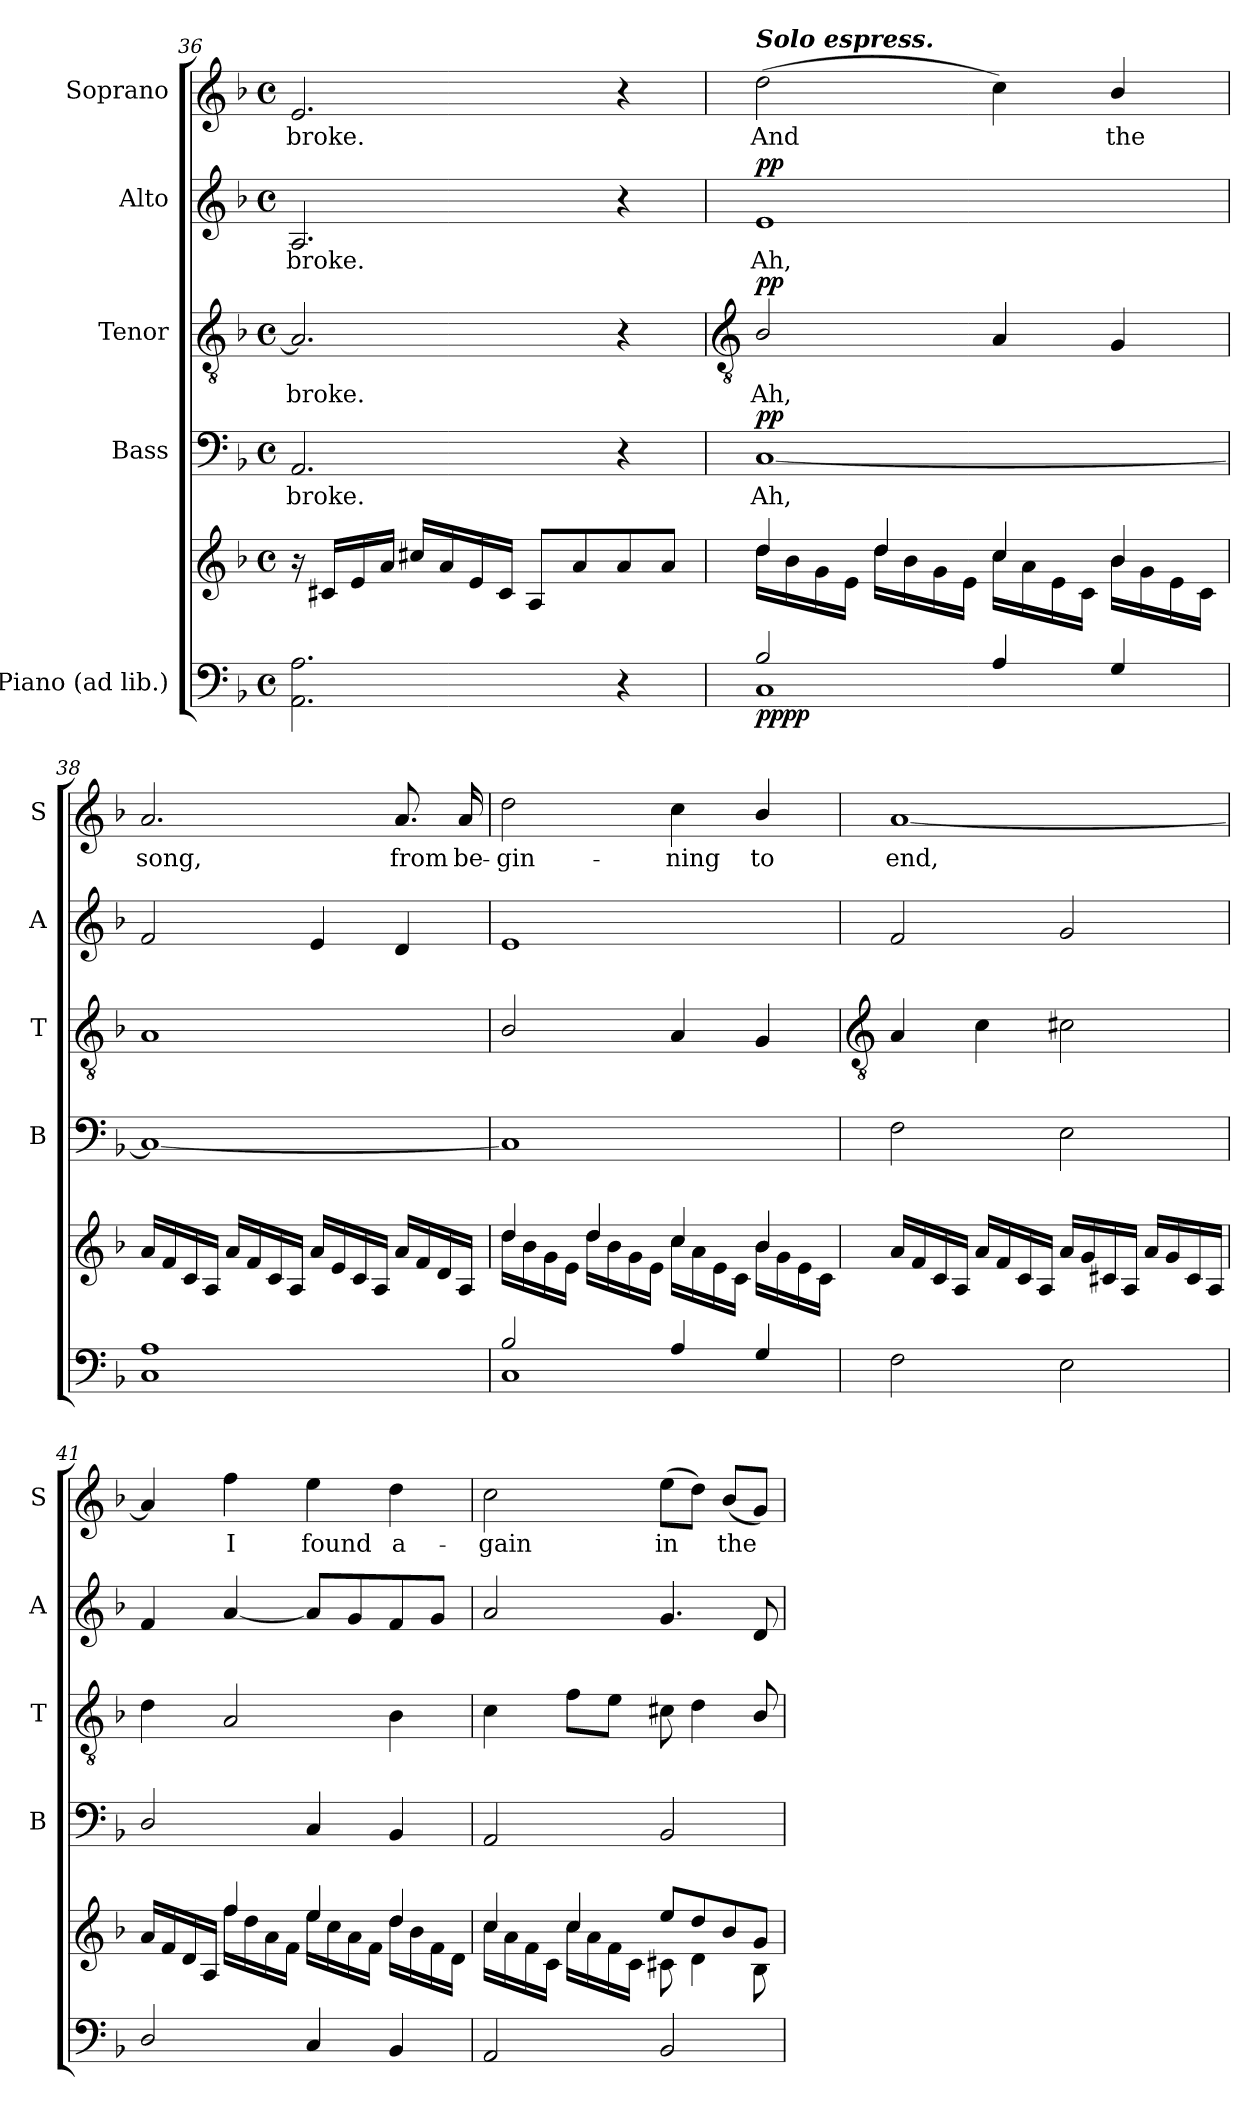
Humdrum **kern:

**kern	**kern	**dynam	**kern	**text	**dynam	**kern	**text	**dynam	**kern	**text	**dynam	**kern	**text
*part5	*part5	*part5	*part4	*part4	*part4	*part3	*part3	*part3	*part2	*part2	*part2	*part1	*part1
*staff6	*staff5	*staff5/6	*staff4	*staff4	*staff4	*staff3	*staff3	*staff3	*staff2	*staff2	*staff2	*staff1	*staff1
*I"Piano (ad lib.)	*	*	*I"Bass	*	*	*I"Tenor	*	*	*I"Alto	*	*	*I"Soprano	*
*	*	*	*I'B	*	*	*I'T	*	*	*I'A	*	*	*I'S	*
*clefF4	*clefG2	*	*clefF4	*	*	*clefGv2	*	*	*clefG2	*	*	*clefG2	*
*k[b-]	*k[b-]	*	*k[b-]	*	*	*k[b-]	*	*	*k[b-]	*	*	*k[b-]	*
*F:	*F:	*	*F:	*	*	*F:	*	*	*F:	*	*	*F:	*
*M4/4	*M4/4	*	*M4/4	*	*	*M4/4	*	*	*M4/4	*	*	*M4/4	*
*met(c)	*met(c)	*	*met(c)	*	*	*met(c)	*	*	*met(c)	*	*	*met(c)	*
=36	=36	=36	=36	=36	=36	=36	=36	=36	=36	=36	=36	=36	=36
!	!	!	!	!LO:LY:b	!	!	!LO:LY:b	!	!	!LO:LY:b	!	!	!LO:LY:b
2.AA 2.A	16r	.	2.AA	-broke.	.	2.A]	-broke.	.	2.A	broke.	.	2.e	broke.
.	16c#XLL	.	.	.	.	.	.	.	.	.	.	.	.
.	16e	.	.	.	.	.	.	.	.	.	.	.	.
.	16aJJ	.	.	.	.	.	.	.	.	.	.	.	.
.	16cc#XLL	.	.	.	.	.	.	.	.	.	.	.	.
.	16a	.	.	.	.	.	.	.	.	.	.	.	.
.	16e	.	.	.	.	.	.	.	.	.	.	.	.
.	16c#JJ	.	.	.	.	.	.	.	.	.	.	.	.
.	8AL	.	.	.	.	.	.	.	.	.	.	.	.
.	8a	.	.	.	.	.	.	.	.	.	.	.	.
4r	8a	.	4r	.	.	4r	.	.	4r	.	.	4r	.
.	8aJ	.	.	.	.	.	.	.	.	.	.	.	.
!!LO:LB:g=z
=37	=37	=37	=37	=37	=37	=37	=37	=37	=37	=37	=37	=37	=37
*	*	*	*	*	*	*clefGv2	*	*	*	*	*	*	*
*^	*^	*	*	*	*	*	*	*	*	*	*	*	*
!	!	!	!	!	!	!	!	!	!	!	!	!	!	!LO:TX:a:Bi:t=Solo espress.	!
!	!	!	!	!LO:DY:b=2	!	!LO:LY:b	!	!	!LO:LY:b	!	!	!LO:LY:b	!	!	!LO:LY:b
!	!	!	!	!LO:DY:n=1:b=2	!	!	!LO:DY:b	!	!	!LO:DY:b	!	!	!LO:DY:b	!	!
2B-/	1C\	4dd/	16dd\LL	pp pp	[1C	Ah,	pp	2B-/	Ah,	pp	1e	Ah,	pp	(>2dd	And
.	.	.	16b-\	.	.	.	.	.	.	.	.	.	.	.	.
.	.	.	16g\	.	.	.	.	.	.	.	.	.	.	.	.
.	.	.	16e\JJ	.	.	.	.	.	.	.	.	.	.	.	.
.	.	4dd/	16dd\LL	.	.	.	.	.	.	.	.	.	.	.	.
.	.	.	16b-\	.	.	.	.	.	.	.	.	.	.	.	.
.	.	.	16g\	.	.	.	.	.	.	.	.	.	.	.	.
.	.	.	16e\JJ	.	.	.	.	.	.	.	.	.	.	.	.
4A/	.	4cc/	16cc\LL	.	.	.	.	4A	.	.	.	.	.	4cc)	.
.	.	.	16a\	.	.	.	.	.	.	.	.	.	.	.	.
.	.	.	16e\	.	.	.	.	.	.	.	.	.	.	.	.
.	.	.	16c\JJ	.	.	.	.	.	.	.	.	.	.	.	.
!	!	!	!	!	!	!	!	!	!	!	!	!	!	!	!LO:LY:b
4G/	.	4b-/	16b-\LL	.	.	.	.	4G	.	.	.	.	.	4b-/	the
.	.	.	16g\	.	.	.	.	.	.	.	.	.	.	.	.
.	.	.	16e\	.	.	.	.	.	.	.	.	.	.	.	.
.	.	.	16c\JJ	.	.	.	.	.	.	.	.	.	.	.	.
=38	=38	=38	=38	=38	=38	=38	=38	=38	=38	=38	=38	=38	=38	=38	=38
!	!	!	!	!	!	!	!	!	!	!	!	!	!	!	!LO:LY:b
1A/	1C\	16a/LL	1ryy	.	1C_	.	.	1A	.	.	2f	.	.	2.a	song,
.	.	16f/	.	.	.	.	.	.	.	.	.	.	.	.	.
.	.	16c/	.	.	.	.	.	.	.	.	.	.	.	.	.
.	.	16A/JJ	.	.	.	.	.	.	.	.	.	.	.	.	.
.	.	16a/LL	.	.	.	.	.	.	.	.	.	.	.	.	.
.	.	16f/	.	.	.	.	.	.	.	.	.	.	.	.	.
.	.	16c/	.	.	.	.	.	.	.	.	.	.	.	.	.
.	.	16A/JJ	.	.	.	.	.	.	.	.	.	.	.	.	.
.	.	16a/LL	.	.	.	.	.	.	.	.	4e	.	.	.	.
.	.	16e/	.	.	.	.	.	.	.	.	.	.	.	.	.
.	.	16c/	.	.	.	.	.	.	.	.	.	.	.	.	.
.	.	16A/JJ	.	.	.	.	.	.	.	.	.	.	.	.	.
!	!	!	!	!	!	!	!	!	!	!	!	!	!	!	!LO:LY:b
.	.	16a/LL	.	.	.	.	.	.	.	.	4d	.	.	8.a	from
.	.	16f/	.	.	.	.	.	.	.	.	.	.	.	.	.
.	.	16d/	.	.	.	.	.	.	.	.	.	.	.	.	.
!	!	!	!	!	!	!	!	!	!	!	!	!	!	!	!LO:LY:b
.	.	16A/JJ	.	.	.	.	.	.	.	.	.	.	.	16a	be-
=39	=39	=39	=39	=39	=39	=39	=39	=39	=39	=39	=39	=39	=39	=39	=39
!	!	!	!	!	!	!	!	!	!	!	!	!	!	!	!LO:LY:b
2B-/	1C\	4dd/	16dd\LL	.	1C]	.	.	2B-/	.	.	1e	.	.	2dd	-gin-
.	.	.	16b-\	.	.	.	.	.	.	.	.	.	.	.	.
.	.	.	16g\	.	.	.	.	.	.	.	.	.	.	.	.
.	.	.	16e\JJ	.	.	.	.	.	.	.	.	.	.	.	.
.	.	4dd/	16dd\LL	.	.	.	.	.	.	.	.	.	.	.	.
.	.	.	16b-\	.	.	.	.	.	.	.	.	.	.	.	.
.	.	.	16g\	.	.	.	.	.	.	.	.	.	.	.	.
.	.	.	16e\JJ	.	.	.	.	.	.	.	.	.	.	.	.
!	!	!	!	!	!	!	!	!	!	!	!	!	!	!	!LO:LY:b
4A/	.	4cc/	16cc\LL	.	.	.	.	4A	.	.	.	.	.	4cc	-ning
.	.	.	16a\	.	.	.	.	.	.	.	.	.	.	.	.
.	.	.	16e\	.	.	.	.	.	.	.	.	.	.	.	.
.	.	.	16c\JJ	.	.	.	.	.	.	.	.	.	.	.	.
!	!	!	!	!	!	!	!	!	!	!	!	!	!	!	!LO:LY:b
4G/	.	4b-/	16b-\LL	.	.	.	.	4G	.	.	.	.	.	4b-/	to
.	.	.	16g\	.	.	.	.	.	.	.	.	.	.	.	.
.	.	.	16e\	.	.	.	.	.	.	.	.	.	.	.	.
.	.	.	16c\JJ	.	.	.	.	.	.	.	.	.	.	.	.
*v	*v	*	*	*	*	*	*	*	*	*	*	*	*	*	*
!!LO:LB:g=z
=40	=40	=40	=40	=40	=40	=40	=40	=40	=40	=40	=40	=40	=40	=40
*	*	*	*	*	*	*	*clefGv2	*	*	*	*	*	*	*
!	!	!	!	!	!	!	!	!	!	!	!	!	!	!LO:LY:b
2F	16a/LL	1ryy	.	2F	.	.	4A	.	.	2f	.	.	[1a	end,
.	16f/	.	.	.	.	.	.	.	.	.	.	.	.	.
.	16c/	.	.	.	.	.	.	.	.	.	.	.	.	.
.	16A/JJ	.	.	.	.	.	.	.	.	.	.	.	.	.
.	16a/LL	.	.	.	.	.	4c	.	.	.	.	.	.	.
.	16f/	.	.	.	.	.	.	.	.	.	.	.	.	.
.	16c/	.	.	.	.	.	.	.	.	.	.	.	.	.
.	16A/JJ	.	.	.	.	.	.	.	.	.	.	.	.	.
2E	16a/LL	.	.	2E	.	.	2c#X	.	.	2g	.	.	.	.
.	16g/	.	.	.	.	.	.	.	.	.	.	.	.	.
.	16c#X/	.	.	.	.	.	.	.	.	.	.	.	.	.
.	16A/JJ	.	.	.	.	.	.	.	.	.	.	.	.	.
.	16a/LL	.	.	.	.	.	.	.	.	.	.	.	.	.
.	16g/	.	.	.	.	.	.	.	.	.	.	.	.	.
.	16c#/	.	.	.	.	.	.	.	.	.	.	.	.	.
.	16A/JJ	.	.	.	.	.	.	.	.	.	.	.	.	.
=41	=41	=41	=41	=41	=41	=41	=41	=41	=41	=41	=41	=41	=41	=41
2D/	16a/LL	4ryy	.	2D/	.	.	4d	.	.	4f	.	.	4a]	.
.	16f/	.	.	.	.	.	.	.	.	.	.	.	.	.
.	16d/	.	.	.	.	.	.	.	.	.	.	.	.	.
.	16A/JJ	.	.	.	.	.	.	.	.	.	.	.	.	.
!	!	!	!	!	!	!	!	!	!	!	!	!	!	!LO:LY:b
.	4ff/	16ff\LL	.	.	.	.	2A	.	.	[4a	.	.	4ff	I
.	.	16dd\	.	.	.	.	.	.	.	.	.	.	.	.
.	.	16a\	.	.	.	.	.	.	.	.	.	.	.	.
.	.	16f\JJ	.	.	.	.	.	.	.	.	.	.	.	.
!	!	!	!	!	!	!	!	!	!	!	!	!	!	!LO:LY:b
4C	4ee/	16ee\LL	.	4C	.	.	.	.	.	8aL]	.	.	4ee	found
.	.	16cc\	.	.	.	.	.	.	.	.	.	.	.	.
.	.	16a\	.	.	.	.	.	.	.	8g	.	.	.	.
.	.	16f\JJ	.	.	.	.	.	.	.	.	.	.	.	.
!	!	!	!	!	!	!	!	!	!	!	!	!	!	!LO:LY:b
4BB-	4dd/	16dd\LL	.	4BB-	.	.	4B-	.	.	8f	.	.	4dd	a-
.	.	16b-\	.	.	.	.	.	.	.	.	.	.	.	.
.	.	16f\	.	.	.	.	.	.	.	8gJ	.	.	.	.
.	.	16d\JJ	.	.	.	.	.	.	.	.	.	.	.	.
=42	=42	=42	=42	=42	=42	=42	=42	=42	=42	=42	=42	=42	=42	=42
!	!	!	!	!	!	!	!	!	!	!	!	!	!	!LO:LY:b
2AA	4cc/	16cc\LL	.	2AA	.	.	4c	.	.	2a	.	.	2cc	-gain
.	.	16a\	.	.	.	.	.	.	.	.	.	.	.	.
.	.	16f\	.	.	.	.	.	.	.	.	.	.	.	.
.	.	16c\JJ	.	.	.	.	.	.	.	.	.	.	.	.
.	4cc/	16cc\LL	.	.	.	.	8fL	.	.	.	.	.	.	.
.	.	16a\	.	.	.	.	.	.	.	.	.	.	.	.
.	.	16f\	.	.	.	.	8eJ	.	.	.	.	.	.	.
.	.	16c\JJ	.	.	.	.	.	.	.	.	.	.	.	.
!	!	!	!	!	!	!	!	!	!	!	!	!	!	!LO:LY:b
2BB-	8ee/L	8c#X\	.	2BB-	.	.	8c#X	.	.	4.g	.	.	(>8eeL	in
.	8dd/	4d\	.	.	.	.	4d	.	.	.	.	.	8ddJ)	.
!	!	!	!	!	!	!	!	!	!	!	!	!	!	!LO:LY:b
.	8b-/	.	.	.	.	.	.	.	.	.	.	.	(<8b-L	the
.	8g/J	8B-\	.	.	.	.	8B-/	.	.	8d	.	.	8gJ)	.
*	*v	*v	*	*	*	*	*	*	*	*	*	*	*	*
=	=	=	=	=	=	=	=	=	=	=	=	=	=
*-	*-	*-	*-	*-	*-	*-	*-	*-	*-	*-	*-	*-	*-
